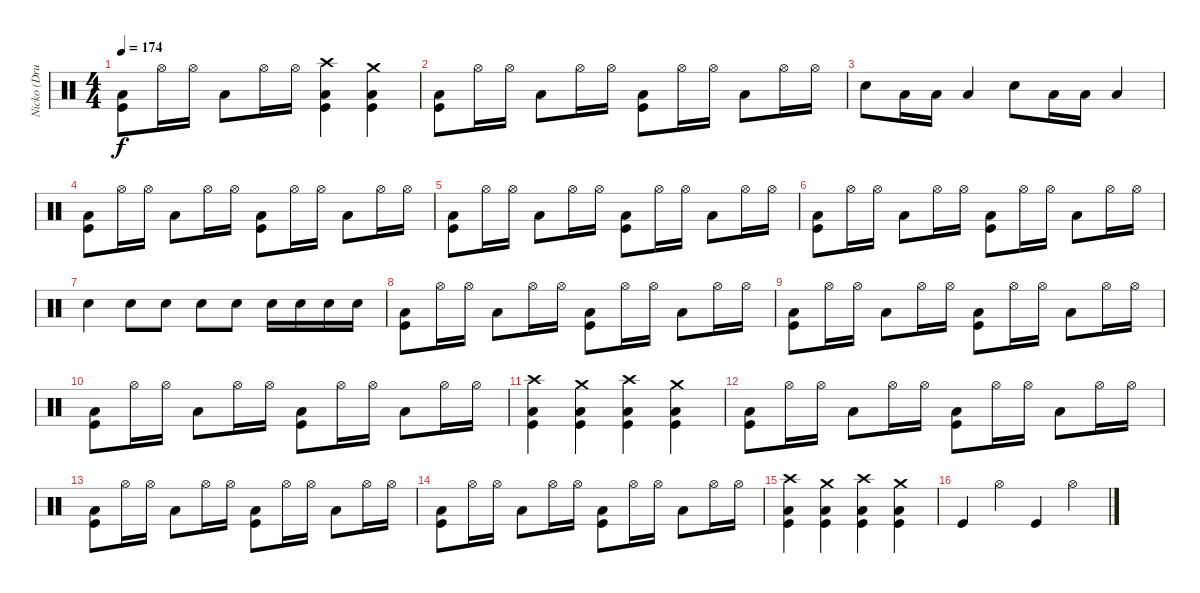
\track ("Nicko (Drums)" "Nicko (Dru") {instrument percussion}
\staff {score}
\articulation defaults
\ts (4 4)
\tempo 174
\clef neutral
\ks c
("Low Tom (hit)" "Kick (hit)").8{dy f} "Hi-Hat (open)".16 "Hi-Hat (open)".16 "Low Tom (hit)".8 "Hi-Hat (open)".16 "Hi-Hat (open)".16 ("Crash high (hit)" "Low Tom (hit)" "Kick (hit)").4 ("Crash medium (hit)" "Low Tom (hit)" "Kick (hit)").4 |
("Low Tom (hit)" "Kick (hit)").8 "Hi-Hat (open)".16 "Hi-Hat (open)".16 "Low Tom (hit)".8 "Hi-Hat (open)".16 "Hi-Hat (open)".16 ("Low Tom (hit)" "Kick (hit)").8 "Hi-Hat (open)".16 "Hi-Hat (open)".16 "Low Tom (hit)".8 "Hi-Hat (open)".16 "Hi-Hat (open)".16 |
"Snare (hit) 2".8 "Low Tom (hit)".16 "Low Tom (hit)".16 "Low Tom (hit)".4 "Snare (hit) 2".8 "Low Tom (hit)".16 "Low Tom (hit)".16 "Low Tom (hit)".4 |
("Low Tom (hit)" "Kick (hit)").8 "Hi-Hat (open)".16 "Hi-Hat (open)".16 "Low Tom (hit)".8 "Hi-Hat (open)".16 "Hi-Hat (open)".16 ("Low Tom (hit)" "Kick (hit)").8 "Hi-Hat (open)".16 "Hi-Hat (open)".16 "Low Tom (hit)".8 "Hi-Hat (open)".16 "Hi-Hat (open)".16 |
("Low Tom (hit)" "Kick (hit)").8 "Hi-Hat (open)".16 "Hi-Hat (open)".16 "Low Tom (hit)".8 "Hi-Hat (open)".16 "Hi-Hat (open)".16 ("Low Tom (hit)" "Kick (hit)").8 "Hi-Hat (open)".16 "Hi-Hat (open)".16 "Low Tom (hit)".8 "Hi-Hat (open)".16 "Hi-Hat (open)".16 |
("Low Tom (hit)" "Kick (hit)").8 "Hi-Hat (open)".16 "Hi-Hat (open)".16 "Low Tom (hit)".8 "Hi-Hat (open)".16 "Hi-Hat (open)".16 ("Low Tom (hit)" "Kick (hit)").8 "Hi-Hat (open)".16 "Hi-Hat (open)".16 "Low Tom (hit)".8 "Hi-Hat (open)".16 "Hi-Hat (open)".16 |
"Snare (hit) 2".4 "Snare (hit) 2".8 "Snare (hit) 2".8 "Snare (hit) 2".8 "Snare (hit) 2".8 "Snare (hit) 2".16 "Snare (hit) 2".16 "Snare (hit) 2".16 "Snare (hit) 2".16 |
("Low Tom (hit)" "Kick (hit)").8 "Hi-Hat (open)".16 "Hi-Hat (open)".16 "Low Tom (hit)".8 "Hi-Hat (open)".16 "Hi-Hat (open)".16 ("Low Tom (hit)" "Kick (hit)").8 "Hi-Hat (open)".16 "Hi-Hat (open)".16 "Low Tom (hit)".8 "Hi-Hat (open)".16 "Hi-Hat (open)".16 |
("Low Tom (hit)" "Kick (hit)").8 "Hi-Hat (open)".16 "Hi-Hat (open)".16 "Low Tom (hit)".8 "Hi-Hat (open)".16 "Hi-Hat (open)".16 ("Low Tom (hit)" "Kick (hit)").8 "Hi-Hat (open)".16 "Hi-Hat (open)".16 "Low Tom (hit)".8 "Hi-Hat (open)".16 "Hi-Hat (open)".16 |
("Low Tom (hit)" "Kick (hit)").8 "Hi-Hat (open)".16 "Hi-Hat (open)".16 "Low Tom (hit)".8 "Hi-Hat (open)".16 "Hi-Hat (open)".16 ("Low Tom (hit)" "Kick (hit)").8 "Hi-Hat (open)".16 "Hi-Hat (open)".16 "Low Tom (hit)".8 "Hi-Hat (open)".16 "Hi-Hat (open)".16 |
("Crash high (hit)" "Low Tom (hit)" "Kick (hit)").4 ("Crash medium (hit)" "Low Tom (hit)" "Kick (hit)").4 ("Crash high (hit)" "Low Tom (hit)" "Kick (hit)").4 ("Crash medium (hit)" "Low Tom (hit)" "Kick (hit)").4 |
("Low Tom (hit)" "Kick (hit)").8 "Hi-Hat (open)".16 "Hi-Hat (open)".16 "Low Tom (hit)".8 "Hi-Hat (open)".16 "Hi-Hat (open)".16 ("Low Tom (hit)" "Kick (hit)").8 "Hi-Hat (open)".16 "Hi-Hat (open)".16 "Low Tom (hit)".8 "Hi-Hat (open)".16 "Hi-Hat (open)".16 |
("Low Tom (hit)" "Kick (hit)").8 "Hi-Hat (open)".16 "Hi-Hat (open)".16 "Low Tom (hit)".8 "Hi-Hat (open)".16 "Hi-Hat (open)".16 ("Low Tom (hit)" "Kick (hit)").8 "Hi-Hat (open)".16 "Hi-Hat (open)".16 "Low Tom (hit)".8 "Hi-Hat (open)".16 "Hi-Hat (open)".16 |
("Low Tom (hit)" "Kick (hit)").8 "Hi-Hat (open)".16 "Hi-Hat (open)".16 "Low Tom (hit)".8 "Hi-Hat (open)".16 "Hi-Hat (open)".16 ("Low Tom (hit)" "Kick (hit)").8 "Hi-Hat (open)".16 "Hi-Hat (open)".16 "Low Tom (hit)".8 "Hi-Hat (open)".16 "Hi-Hat (open)".16 |
("Crash high (hit)" "Low Tom (hit)" "Kick (hit)").4 ("Crash medium (hit)" "Low Tom (hit)" "Kick (hit)").4 ("Crash high (hit)" "Low Tom (hit)" "Kick (hit)").4 ("Crash medium (hit)" "Low Tom (hit)" "Kick (hit)").4 |
"Kick (hit)".4 "Hi-Hat (open)".4 "Kick (hit)".4 "Hi-Hat (open)".4
